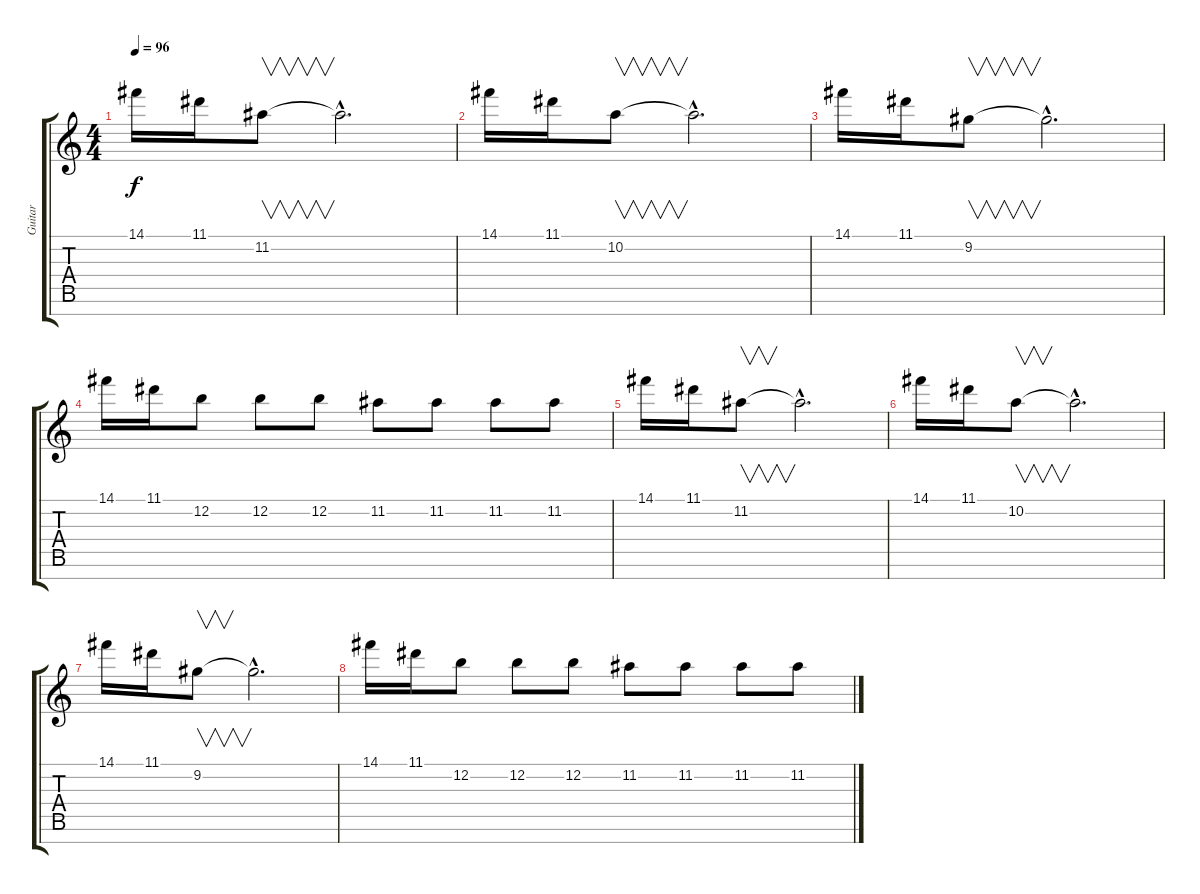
\track ("Guitar" "Guitar") {instrument electricguitarjazz}
\staff {score tabs}
\tuning (E4 B3 G3 D3 A2 E2 B1) {hide}
\ts (4 4)
\tempo 96
\clef g2
\ks c
14.1.16{dy f} 11.1.16 11.2.8{v} 11.2{hac t}.2{d} |
14.1.16 11.1.16 10.2.8{v} 10.2{hac t}.2{d} |
14.1.16 11.1.16 9.2.8{v} 9.2{hac t}.2{d} |
14.1.16 11.1.16 12.2.8 12.2.8 12.2.8 11.2.8 11.2.8 11.2.8 11.2.8 |
14.1.16 11.1.16 11.2.8{v} 11.2{hac t}.2{d} |
14.1.16 11.1.16 10.2.8{v} 10.2{hac t}.2{d} |
14.1.16 11.1.16 9.2.8{v} 9.2{hac t}.2{d} |
14.1.16 11.1.16 12.2.8 12.2.8 12.2.8 11.2.8 11.2.8 11.2.8 11.2.8
